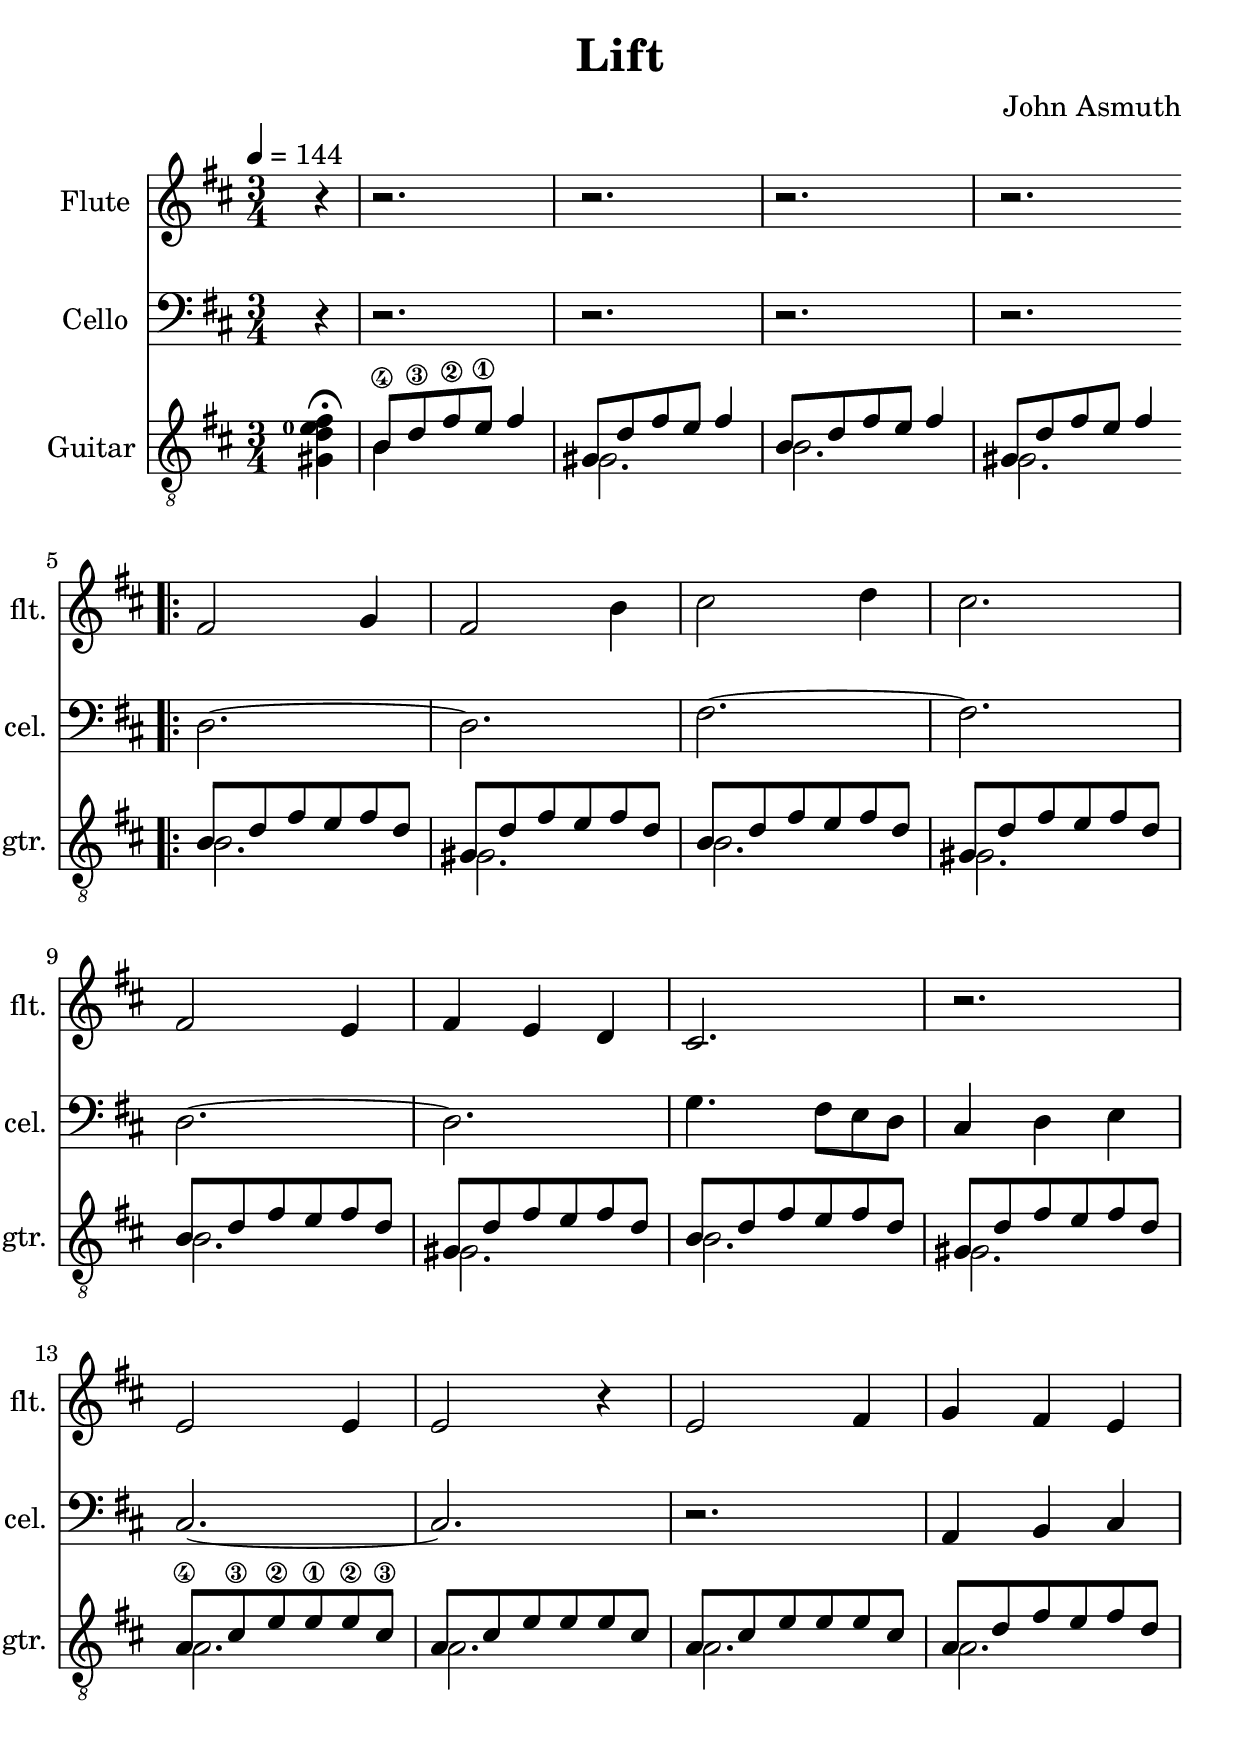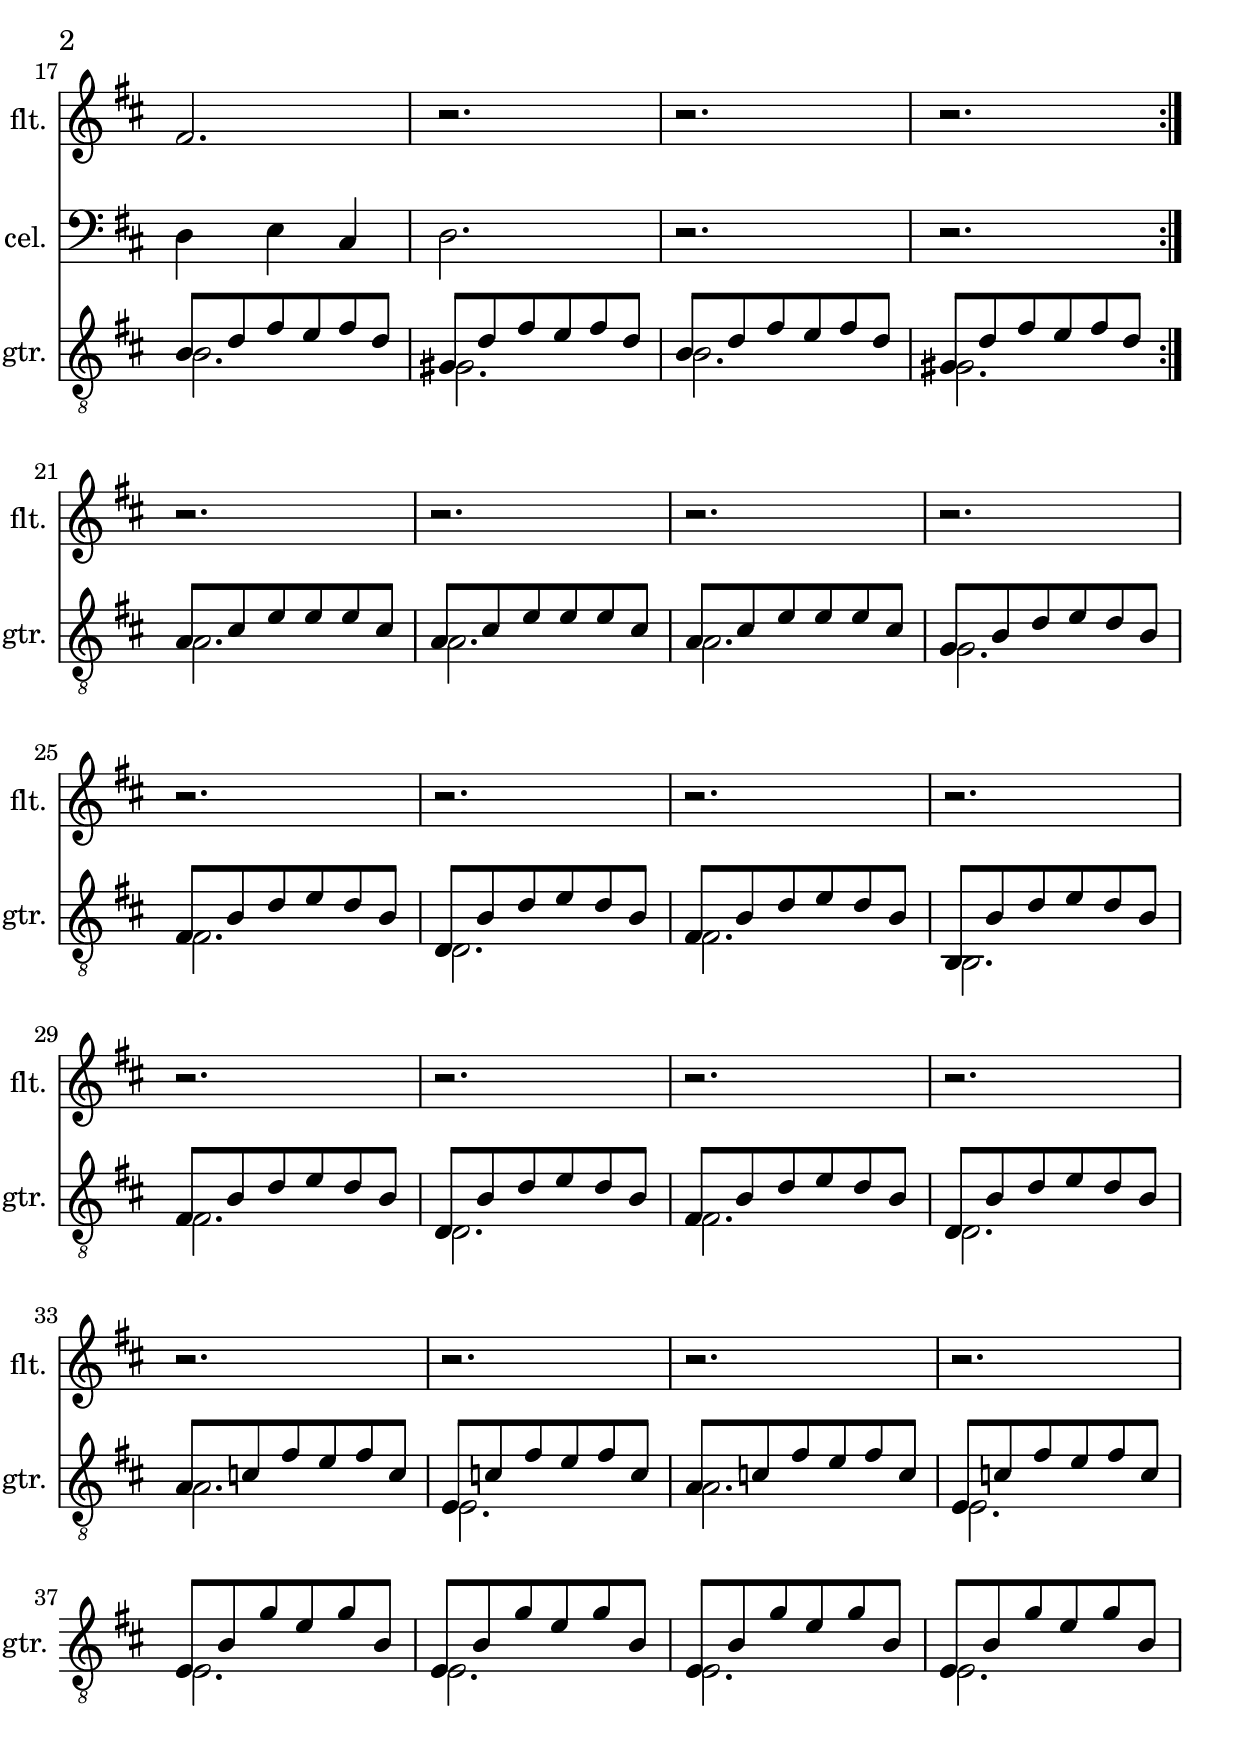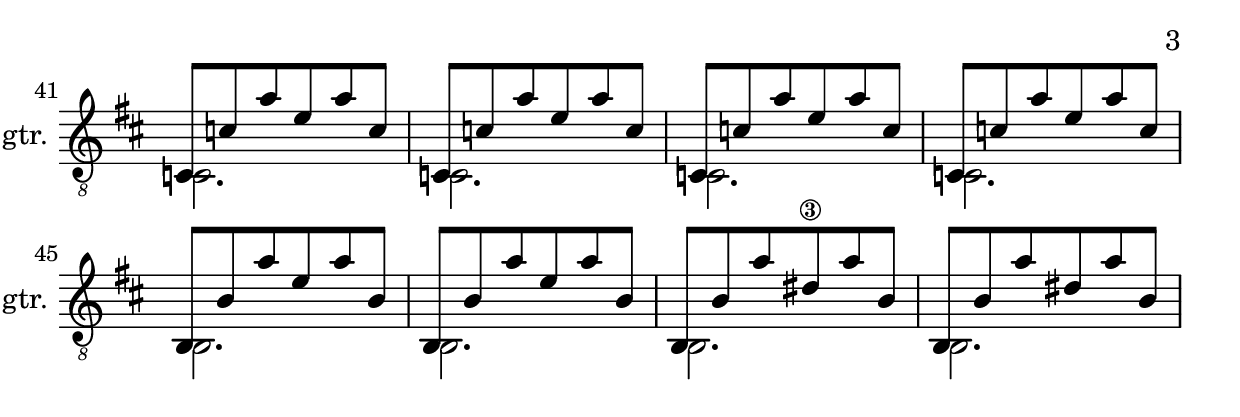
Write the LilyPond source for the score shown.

\version "2.18.2"
\header {
  title = "Lift"
  composer = "John Asmuth"
}

\include "bbarred.ly"
#(define RH rightHandFinger)

#(set-global-staff-size 25)


<<
  \time 3/4
  \partial 4
  
  \new Staff \with {
    instrumentName = #"Flute "
    shortInstrumentName = #"flt. "
  }
  {
    \tempo 4 = 144
    \clef "treble"
    \key b \minor
    r4 |
    % 1
    r2. | r2. |
    r2. | r2. | \break
    % 5
    \bar ".|:" fis'2 g'4 | fis'2 b'4 |
    cis''2 d''4 | cis''2. | \break
    % 9
    fis'2 e'4 | fis'4 e' d' |
    cis'2. | r2. | \break
    % 13
    e'2 e'4 | e'2 r4 |
    e'2 fis'4 | g'4 fis' e' |  \break
    % 17
    fis'2. | r2. |
    r2. | r2. | \bar ":|." \break
    % 21
    r2. | r2. |
    r2. | r2. | \break 
    % 25
    r2. | r2. |
    r2. | r2. | \break 
    % 29
    r2. | r2. |
    r2. | r2. | \break 
    % 33
    r2. | r2. |
    r2. | r2. | \break 
  }
  
  \new Staff \with {
    instrumentName = #"Cello "
    shortInstrumentName = #"cel. "
  }
  {
    \clef "bass"
    \key d \major
    r4 |
    % 1
    r2. | r2. |
    r2. | r2. | \break
    % 5
    d2.~ | d2. |
    fis2.~ | fis2. | \break
    % 9
    d2.~ | d2. |
    g4. fis8 e d | cis4 d e | \break
    % 13
    cis2.~ | cis2. |
    r2. | a,4 b, cis | \break
    % 17
    d4 e cis | d2. |
    r2. | r2. | \break
  }
  
  \new Staff \with {
    instrumentName = #"Guitar "
    shortInstrumentName = #"gtr. "
  } {
    \clef "treble_8"
    \key b \minor
    \set stringNumberOrientations = #'(down)
    \set fingeringOrientations = #'(left)
    <gis d' fis' e'-0>4\fermata |
    <<
    \new Voice { \voiceOne
      % 1
      <b\4>8 d'\3 fis'\2 e'\1 fis'4 | gis8 d' fis' e' fis'4 | 
      b8 d' fis' e' fis'4 | gis8 d' fis' e' fis'4 | 
      % 5
      b8 d' fis' e' fis' d' | gis8 d' fis' e' fis' d' | 
      b8 d' fis' e' fis' d' | gis8 d' fis' e' fis' d' | 
      % 9
      b8 d' fis' e' fis' d' | gis8 d' fis' e' fis' d' | 
      b8 d' fis' e' fis' d' | gis8 d' fis' e' fis' d' |
      % 13
      <a\4>8 cis'\3 e'\2 e'\1 e'\2 cis'\3 | a8 cis' e' e' e' cis' |
      a8 cis' e' e' e' cis' | a8 d' fis' e' fis' d' |
      % 17
      b8 d' fis' e' fis' d' | gis8 d' fis' e' fis' d' | 
      b8 d' fis' e' fis' d' | gis8 d' fis' e' fis' d' |
      % 21
      a8 cis' e' e' e' cis' | a8 cis' e' e' e' cis' |
      a8 cis' e' e' e' cis' | g8 b d' e' d' b |
      % 25
      fis8 b d' e' d' b | d8 b d' e' d' b |
      fis8 b d' e' d' b | b,8 b d' e' d' b |
      % 29
      fis8 b d' e' d' b | d8 b d' e' d' b |
      fis8 b d' e' d' b | d8 b d' e' d' b |
      % 33
      a8 c' fis' e' fis' c' | e8 c' fis' e' fis' c' |
      a8 c' fis' e' fis' c' | e8 c' fis' e' fis' c' |
      % 37
      e8 b g' e' g' b | e8 b g' e' g' b |
      e8 b g' e' g' b | e8 b g' e' g' b |
      % 41
      c8 c' a' e' a' c' | c8 c' a' e' a' c' |
      c8 c' a' e' a' c' | c8 c' a' e' a' c' |
      % 45
      b,8 b a' e' a' b | b,8 b a' e' a' b |
      b,8 b a' dis'\3 a' b | b,8 b a' dis' a' b |
    }
    \new Voice { \voiceTwo
      % 1
      b4 s2 | gis2. |
      b2. | gis2. |
      % 5
      b2. | gis2. |
      b2. | gis2. |
      % 9
      b2. | gis2. |
      b2. | gis2. |
      % 13
      a2. | a2. |
      a2. | a2. |
      % 17
      b2. | gis2. |
      b2. | gis2. |
      % 21
      a2. | a2. |
      a2. | g2. |
      % 24
      fis2. | d2. |
      fis2. | b,2. |
      % 29
      fis2. | d2. |
      fis2. | d2. |
      % 33
      a2. | e2. |
      a2. | e2. |
      % 37
      e2. | e2. |
      e2. | e2. |
      % 41
      c2. | c2. |
      c2. | c2. |
      % 45
      b,2. | b,2. |
      b,2. | b,2. |
    }
    >>
  }
>>